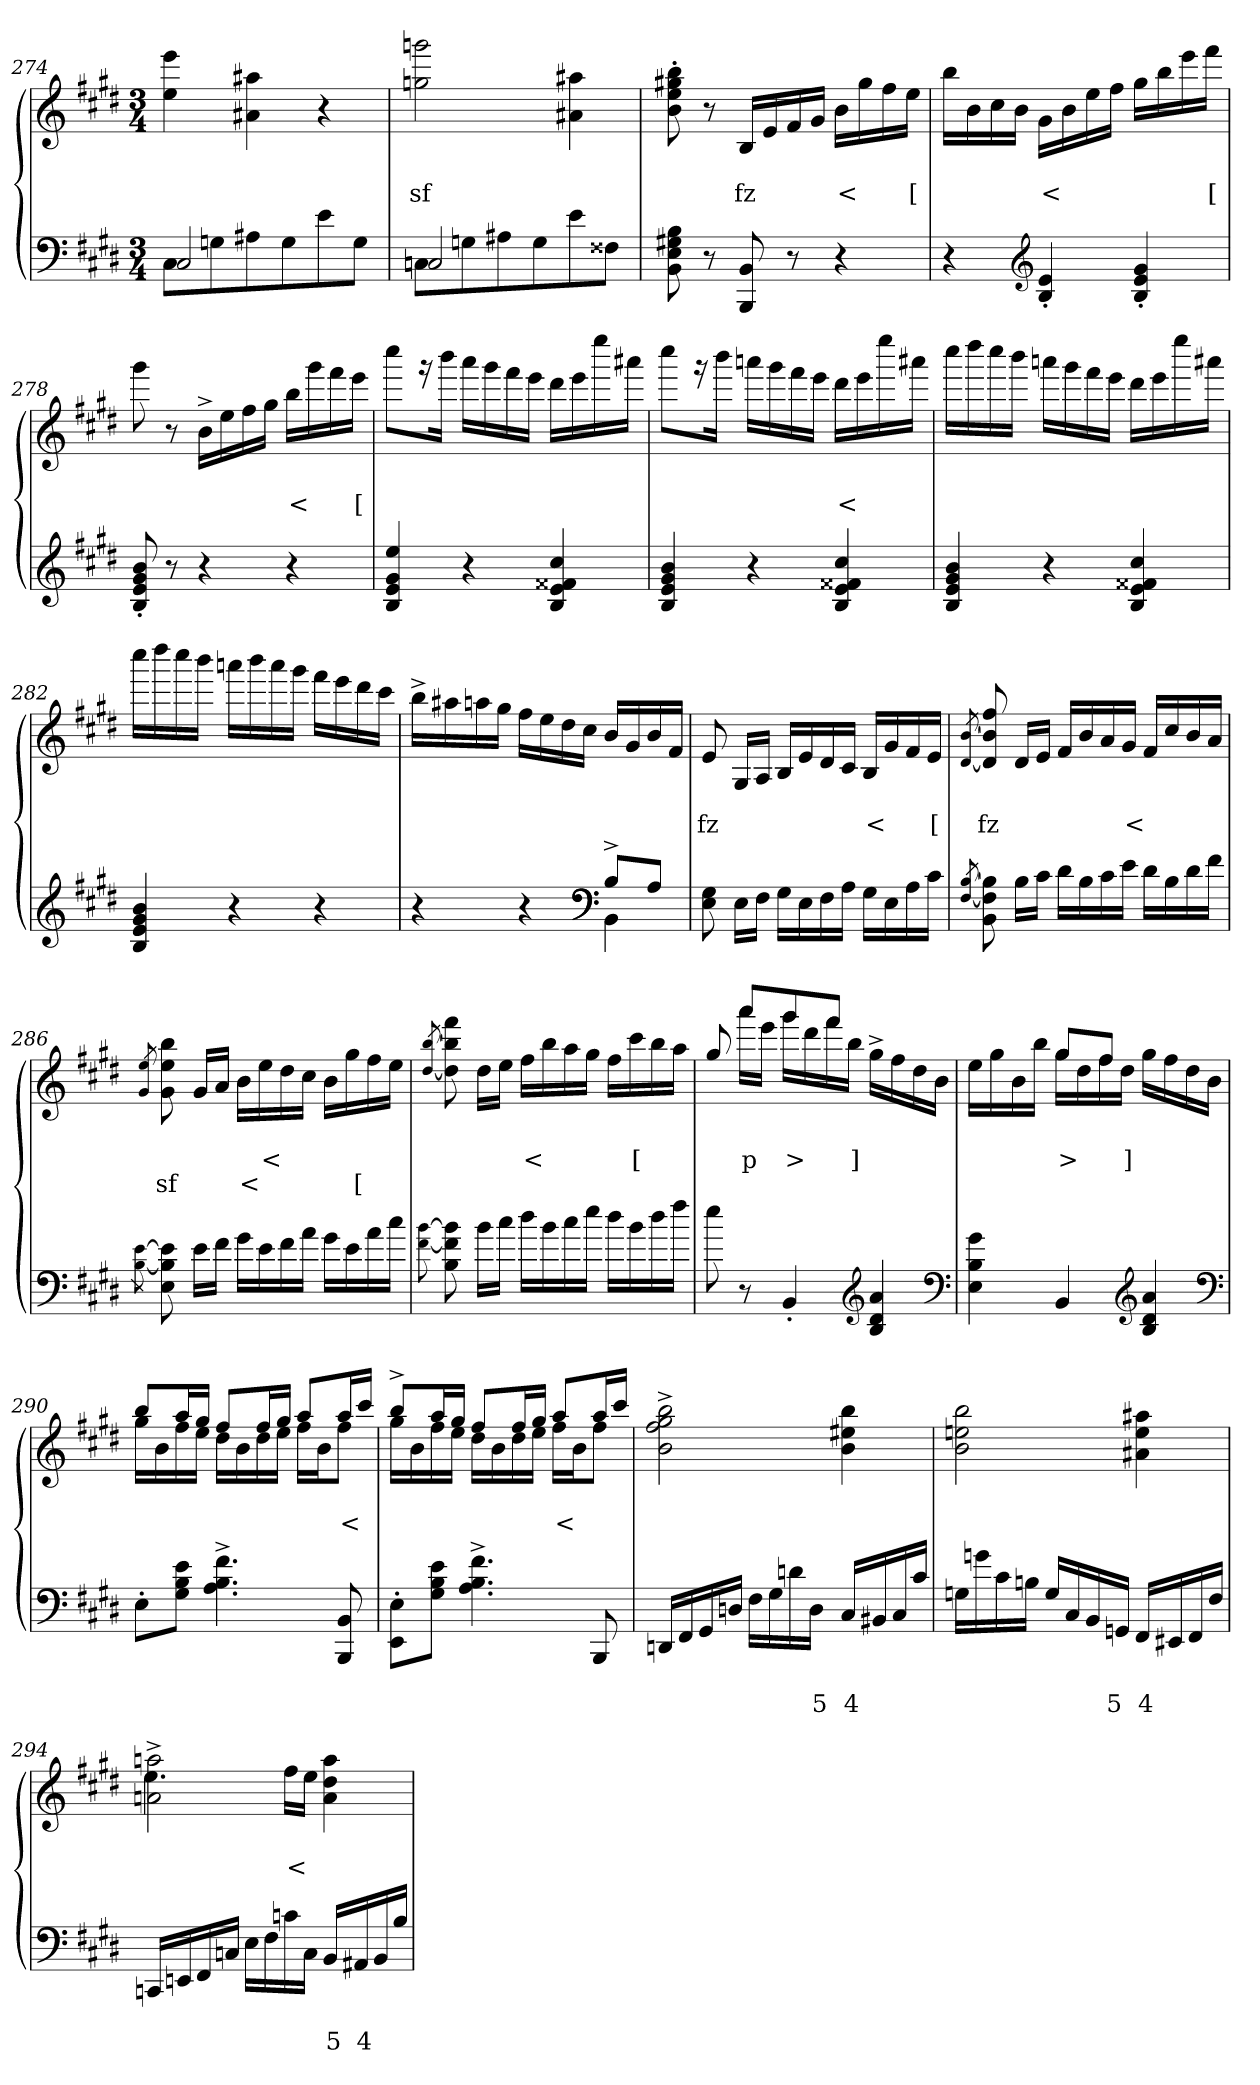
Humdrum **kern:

**kern	**text	**text	**kern	**text	**text	**text
*part2	*part2	*part2	*part1	*part1	*part1	*part1
*staff2	*staff2	*staff2	*staff1	*staff1	*staff1	*staff1
*clefF4	*	*	*clefG2	*	*	*
*k[f#c#g#d#]	*	*	*k[f#c#g#d#]	*	*	*
*M3/4	*	*	*M3/4	*	*	*
=274	=274	=274	=274	=274	=274	=274
*^	*	*	*	*	*	*
8C#\L	2C#/	.	.	4eee 4ee	.	.	.
8Gn	.	.	.	.	.	.	.
8A#X	.	.	.	4aa#X 4a#X	.	.	.
8G	.	.	.	.	.	.	.
8e	4ryy	.	.	4r	.	.	.
8GJ	.	.	.	.	.	.	.
=275	=275	=275	=275	=275	=275	=275	=275
8Cn\L	2Cn/	.	.	2gggn 2ggn	.	sf	.
8Gn	.	.	.	.	.	.	.
8A#X	.	.	.	.	.	.	.
8G	.	.	.	.	.	.	.
8e	4ryy	.	.	4aa#X 4a#X	.	.	.
8F##XJ	.	.	.	.	.	.	.
*v	*v	*	*	*	*	*	*
=276	=276	=276	=276	=276	=276	=276
8B 8G#X 8E 8BB	.	.	8bb'> 8gg#X'> 8ee'> 8b'>	.	.	.
8r	.	.	8r	.	.	.
8BB 8BBB	.	.	16BLL	.	fz	.
.	.	.	16e	.	.	.
8r	.	.	16f#	.	.	.
.	.	.	16g#JJ	.	.	.
4r	.	.	16bLL	.	<	.
.	.	.	16gg#	.	.	.
.	.	.	16ff#	.	.	.
.	.	.	16eeJJ	.	[	.
=277	=277	=277	=277	=277	=277	=277
4r	.	.	16bbLL	.	.	.
.	.	.	16b	.	.	.
.	.	.	16cc#	.	.	.
.	.	.	16bJJ	.	.	.
*clefG2	*	*	*	*	*	*
4e'> 4B'>	.	.	16g#LL	.	<	.
.	.	.	16b	.	.	.
.	.	.	16ee	.	.	.
.	.	.	16ff#JJ	.	.	.
4g#'> 4e'> 4B'>	.	.	16gg#LL	.	.	.
.	.	.	16bb	.	.	.
.	.	.	16eee	.	.	.
.	.	.	16fff#JJ	.	[	.
=278	=278	=278	=278	=278	=278	=278
8b'> 8g#'> 8e'> 8B'>	.	.	8ggg#	.	.	.
8r	.	.	8r	.	.	.
4r	.	.	16b^>LL	.	.	.
.	.	.	16ee	.	.	.
.	.	.	16ff#	.	.	.
.	.	.	16gg#JJ	.	.	.
4r	.	.	16bbLL	.	<	.
.	.	.	16ggg#	.	.	.
.	.	.	16fff#	.	.	.
.	.	.	16eeeJJ	.	[	.
=279	=279	=279	=279	=279	=279	=279
4ee 4g# 4e 4B	.	.	8cccc#L	.	.	.
.	.	.	16r	.	.	.
.	.	.	16bbbJk	.	.	.
4r	.	.	16aaaLL	.	.	.
.	.	.	16ggg#	.	.	.
.	.	.	16fff#	.	.	.
.	.	.	16eeeJJ	.	.	.
4cc# 4f##X 4e 4B	.	.	16ddd#LL	.	.	.
.	.	.	16eee	.	.	.
.	.	.	16eeee	.	.	.
.	.	.	16aaa#XJJ	.	.	.
=280	=280	=280	=280	=280	=280	=280
4b 4g# 4e 4B	.	.	8cccc#L	.	.	.
.	.	.	16r	.	.	.
.	.	.	16bbbJk	.	.	.
4r	.	.	16aaanLL	.	.	.
.	.	.	16ggg#	.	.	.
.	.	.	16fff#	.	.	.
.	.	.	16eeeJJ	.	.	.
4cc# 4f##X 4e 4B	.	.	16ddd#LL	.	<	.
.	.	.	16eee	.	.	.
.	.	.	16eeee	.	.	.
.	.	.	16aaa#XJJ	.	.	.
=281	=281	=281	=281	=281	=281	=281
4b 4g# 4e 4B	.	.	16cccc#LL	.	.	.
.	.	.	16dddd#	.	.	.
.	.	.	16cccc#	.	.	.
.	.	.	16bbbJJ	.	.	.
4r	.	.	16aaanLL	.	.	.
.	.	.	16ggg#	.	.	.
.	.	.	16fff#	.	.	.
.	.	.	16eeeJJ	.	.	.
4cc# 4f##X 4e 4B	.	.	16ddd#LL	.	.	.
.	.	.	16eee	.	.	.
.	.	.	16eeee	.	.	.
.	.	.	16aaa#XJJ	.	.	.
=282	=282	=282	=282	=282	=282	=282
4b 4g# 4e 4B	.	.	16cccc#LL	.	.	.
.	.	.	16dddd#	.	.	.
.	.	.	16cccc#	.	.	.
.	.	.	16bbbJJ	.	.	.
4r	.	.	16aaanLL	.	.	.
.	.	.	16bbb	.	.	.
.	.	.	16aaa	.	.	.
.	.	.	16ggg#JJ	.	.	.
4r	.	.	16fff#LL	.	.	.
.	.	.	16eee	.	.	.
.	.	.	16ddd#	.	.	.
.	.	.	16ccc#JJ	.	.	.
=283	=283	=283	=283	=283	=283	=283
*^	*	*	*	*	*	*
2ryy	4r	.	.	16bb^>LL	.	.	.
.	.	.	.	16aa#X	.	.	.
.	.	.	.	16aan	.	.	.
.	.	.	.	16gg#JJ	.	.	.
.	4r	.	.	16ff#LL	.	.	.
.	.	.	.	16ee	.	.	.
.	.	.	.	16dd#	.	.	.
.	.	.	.	16cc#JJ	.	.	.
*clefF4	*	*	*	*	*	*	*
8B^>L	4BB	.	.	16b/LL	.	.	.
.	.	.	.	16g#	.	.	.
8AJ	.	.	.	16b	.	.	.
.	.	.	.	16f#JJ	.	.	.
*v	*v	*	*	*	*	*	*
=284	=284	=284	=284	=284	=284	=284
8G# 8E	.	.	8e	.	fz	.
16ELL	.	.	16G#LL	.	.	.
16F#JJ	.	.	16AJJ	.	.	.
16G#LL	.	.	16BLL	.	.	.
16E	.	.	16e	.	.	.
16F#	.	.	16d#	.	.	.
16AJJ	.	.	16c#JJ	.	.	.
16G#LL	.	.	16BLL	.	<	.
16E	.	.	16g#	.	.	.
16A	.	.	16f#	.	.	.
16c#JJ	.	.	16eJJ	.	[	.
=285	=285	=285	=285	=285	=285	=285
[8qB [8qF#/	.	.	[8qb [8qd#/	.	.	.
8B] 8F#] 8BB	.	.	8ff# 8b] 8d#]	.	fz	.
16BLL	.	.	16d#LL	.	.	.
16c#JJ	.	.	16eJJ	.	.	.
16d#LL	.	.	16f#LL	.	.	.
16B	.	.	16b	.	.	.
16c#	.	.	16a	.	.	.
16eJJ	.	.	16g#JJ	.	<	.
16d#LL	.	.	16f#LL	.	.	.
16B	.	.	16cc#	.	.	.
16d#	.	.	16b	.	.	.
16f#JJ	.	.	16aJJ	.	.	.
=286	=286	=286	=286	=286	=286	=286
[8qe [8qB\	.	.	8qee 8qg#/	.	.	.
8e] 8B] 8E	.	.	8bb 8ee 8g#	.	.	sf
16eLL	.	.	16g#LL	.	.	.
16f#JJ	.	.	16aJJ	.	.	.
16g#LL	.	.	16bLL	.	.	<
16e	.	.	16ee	.	<	.
16f#	.	.	16dd#	.	.	.
16aJJ	.	.	16cc#JJ	.	.	.
16g#LL	.	.	16bLL	.	.	.
16e	.	.	16gg#	.	.	.
16a	.	.	16ff#	.	.	[
16cc#JJ	.	.	16eeJJ	.	.	.
=287	=287	=287	=287	=287	=287	=287
[8qqb [8qqf#\	.	.	[8qbb [8qdd#/	.	.	.
8b] 8f#] 8B	.	.	8fff# 8bb] 8dd#]	.	.	.
16bLL	.	.	16dd#LL	.	.	.
16cc#JJ	.	.	16eeJJ	.	.	.
16dd#LL	.	.	16ff#LL	.	<	.
16b	.	.	16bb	.	.	.
16cc#	.	.	16aa	.	.	.
16eeJJ	.	.	16gg#JJ	.	.	.
16dd#LL	.	.	16ff#LL	.	.	.
16b	.	.	16ccc#	.	[	.
16dd#	.	.	16bb	.	.	.
16ff#JJ	.	.	16aaJJ	.	.	.
=288	=288	=288	=288	=288	=288	=288
*	*	*	*^	*	*	*
8ee\	.	.	8ryy	8gg#/	.	.	.
8r	.	.	8aaaL	16aaaLL	.	p	.
.	.	.	.	16eeeJJ	.	.	.
4BB'>	.	.	8ggg#	16ggg#LL	.	>	.
.	.	.	.	16ddd#	.	.	.
.	.	.	8fff#J	16fff#	.	.	.
.	.	.	.	16bbJJ	.	]	.
*clefG2	*	*	*	*	*	*	*
4a 4d# 4B	.	.	4ryy	16gg#^>LL	.	.	.
.	.	.	.	16ff#	.	.	.
.	.	.	.	16dd#	.	.	.
.	.	.	.	16bJJ	.	.	.
*clefF4	*	*	*	*	*	*	*
=289	=289	=289	=289	=289	=289	=289	=289
4g# 4B 4E	.	.	4ryy	16eeLL	.	.	.
.	.	.	.	16gg#	.	.	.
.	.	.	.	16b	.	.	.
.	.	.	.	16bbJJ	.	.	.
4BB	.	.	8gg#L	16gg#LL	.	>	.
.	.	.	.	16dd#	.	.	.
.	.	.	8ff#J	16ff#	.	.	.
.	.	.	.	16dd#JJ	.	]	.
*clefG2	*	*	*	*	*	*	*
4a 4d# 4B	.	.	4ryy	16gg#LL	.	.	.
.	.	.	.	16ff#	.	.	.
.	.	.	.	16dd#	.	.	.
.	.	.	.	16bJJ	.	.	.
*clefF4	*	*	*	*	*	*	*
=290	=290	=290	=290	=290	=290	=290	=290
8E'>L	.	.	8bbL	16gg#LL	.	.	.
.	.	.	.	16b	.	.	.
8e 8B 8G#J	.	.	16aaL	16ff#	.	.	.
.	.	.	16gg#JJ	16eeJJ	.	.	.
4.f#^> 4.B^> 4.A^>	.	.	8ff#L	16dd#LL	.	.	.
.	.	.	.	16b	.	.	.
.	.	.	16ff#L	16dd#	.	.	.
.	.	.	16gg#JJ	16eeJJ	.	.	.
.	.	.	8aaL	16ff#LL	.	.	.
.	.	.	.	16bJ	.	.	.
8BB 8BBB	.	.	16aaL	8ff#J	.	<	.
.	.	.	16ccc#JJ	.	.	.	.
=291	=291	=291	=291	=291	=291	=291	=291
8E'> 8EE'>L	.	.	8bb^>L	16gg#LL	.	.	.
.	.	.	.	16b	.	.	.
8e 8B 8G#J	.	.	16aaL	16ff#	.	.	.
.	.	.	16gg#JJ	16eeJJ	.	.	.
4.f#^> 4.B^> 4.A^>	.	.	8ff#L	16dd#LL	.	.	.
.	.	.	.	16b	.	.	.
.	.	.	16ff#L	16dd#	.	.	.
.	.	.	16gg#JJ	16eeJJ	.	.	.
.	.	.	8aaL	16ff#LL	.	<	.
.	.	.	.	16bJ	.	.	.
8BBB	.	.	16aaL	8ff#J	.	.	.
.	.	.	16ccc#JJ	.	.	.	.
*	*	*	*v	*v	*	*	*
=292	=292	=292	=292	=292	=292	=292
16DDn/LL	.	.	2bb^> 2gg#^> 2ff#^> 2b^>	.	.	.
16FF#	.	.	.	.	.	.
16GG#	.	.	.	.	.	.
16DnJJ	.	.	.	.	.	.
16F#LL	.	.	.	.	.	.
16G#	.	.	.	.	.	.
16dn	.	.	.	.	.	.
16DJJ	.	5	.	.	.	.
16C#/LL	.	4	4bb 4ee#X 4b	.	.	.
16BB#X	.	.	.	.	.	.
16C#	.	.	.	.	.	.
16c#JJ	.	.	.	.	.	.
=293	=293	=293	=293	=293	=293	=293
16GnLL	.	.	2bb 2een 2b	.	.	.
16gn	.	.	.	.	.	.
16c#	.	.	.	.	.	.
16BnJJ	.	.	.	.	.	.
16G/LL	.	.	.	.	.	.
16C#	.	.	.	.	.	.
16BB	.	.	.	.	.	.
16GGnJJ	.	5	.	.	.	.
16FF#/LL	.	4	4aa#X 4ee 4a#X	.	.	.
16EE#X	.	.	.	.	.	.
16FF#	.	.	.	.	.	.
16F#JJ	.	.	.	.	.	.
=294	=294	=294	=294	=294	=294	=294
*	*	*	*^	*	*	*
16CCn/LL	.	.	2aan^> 2an\^>	4.ee\	.	.	.
16EEn	.	.	.	.	.	.	.
16FF#	.	.	.	.	.	.	.
16CnJJ	.	.	.	.	.	.	.
16ELL	.	.	.	.	.	.	.
16F#	.	.	.	.	.	.	.
16cn	.	.	.	16ff#\LL	.	<	.
16CJJ	.	.	.	16eeJJ	.	.	.
16BB/LL	.	5	4aa 4dd# 4a	4ryy	.	.	.
16AA#X	.	4	.	.	.	.	.
16BB	.	.	.	.	.	.	.
16BJJ	.	.	.	.	.	.	.
*	*	*	*v	*v	*	*	*
=	=	=	=	=	=	=
*-	*-	*-	*-	*-	*-	*-
